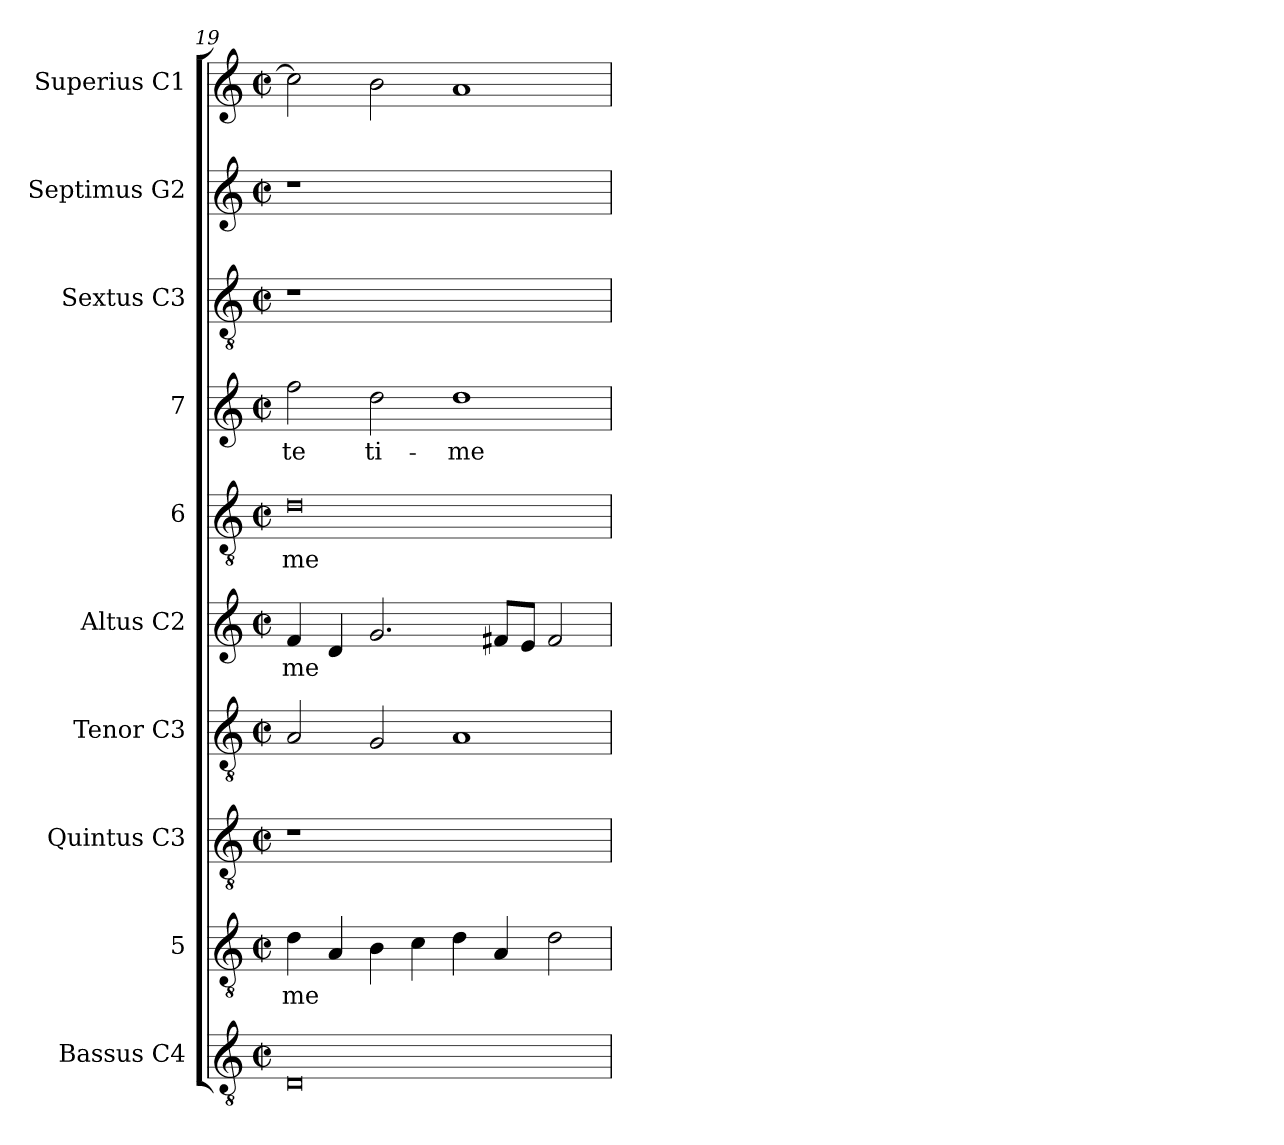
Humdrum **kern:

**kern	**text	**kern	**text	**kern	**kern	**text	**kern	**text	**kern	**text	**kern	**text	**kern	**kern	**kern	**text
*part10	*part10	*part9	*part9	*part8	*part7	*part7	*part6	*part6	*part5	*part5	*part4	*part4	*part3	*part2	*part1	*part1
*staff10	*staff10	*staff9	*staff9	*staff8	*staff7	*staff7	*staff6	*staff6	*staff5	*staff5	*staff4	*staff4	*staff3	*staff2	*staff1	*staff1
*I"Bassus  C4	*	*I"5	*	*I"Quintus  C3	*I"Tenor  C3	*	*I"Altus  C2	*	*I"6	*	*I"7	*	*I"Sextus  C3	*I"Septimus  G2	*I"Superius  C1	*
*I'B	*	*	*	*	*I'T	*	*I'A	*	*	*	*	*	*	*	*I'S	*
*clefGv2	*	*clefGv2	*	*clefGv2	*clefGv2	*	*clefG2	*	*clefGv2	*	*clefG2	*	*clefGv2	*clefG2	*clefG2	*
*k[]	*	*k[]	*	*k[]	*k[]	*	*k[]	*	*k[]	*	*k[]	*	*k[]	*k[]	*k[]	*
*C:	*	*C:	*	*C:	*C:	*	*C:	*	*C:	*	*C:	*	*C:	*C:	*C:	*
*M2/2	*	*M2/2	*	*M2/2	*M2/2	*	*M2/2	*	*M2/2	*	*M2/2	*	*M2/2	*M2/2	*M2/2	*
*met(c|)	*	*met(c|)	*	*met(c|)	*met(c|)	*	*met(c|)	*	*met(c|)	*	*met(c|)	*	*met(c|)	*met(c|)	*met(c|)	*
=19	=19	=19	=19	=19	=19	=19	=19	=19	=19	=19	=19	=19	=19	=19	=19	=19
!	!LO:LY:b:cj	!	!LO:LY:b:cj	!	!	!LO:LY:b:cj	!	!LO:LY:b:cj	!	!LO:LY:b:cj	!	!LO:LY:b:cj	!	!	!	!LO:LY:b:cj
0D	--	4d\	-me-	1r	2A/	--	4f/	-me-	0d	-me-	2ff\	-te	1r	1r	2cc\]	--
!	!	!	!LO:LY:b:cj	!	!	!	!	!LO:LY:b:cj	!	!	!	!	!	!	!	!
.	.	4A/	--	.	.	.	4d/	--	.	.	.	.	.	.	.	.
!	!	!	!LO:LY:b:cj	!	!	!LO:LY:b:cj	!	!LO:LY:b:cj	!	!	!	!LO:LY:b:cj	!	!	!	!LO:LY:b:cj
.	.	4B\	--	.	2G/	--	2.g/	--	.	.	2dd\	ti-	.	.	2b\	--
!	!	!	!LO:LY:b:cj	!	!	!	!	!	!	!	!	!	!	!	!	!
.	.	4c\	--	.	.	.	.	.	.	.	.	.	.	.	.	.
!	!	!	!LO:LY:b:cj	!	!	!LO:LY:b:cj	!	!	!	!	!	!LO:LY:b:cj	!	!	!	!LO:LY:b:cj
.	.	4d\	--	1ryy	1A	--	.	.	.	.	1dd	-me-	1ryy	1ryy	1a	--
!	!	!	!LO:LY:b:cj	!	!	!	!	!LO:LY:b:cj	!	!	!	!	!	!	!	!
.	.	4A/	--	.	.	.	8f#X/L	--	.	.	.	.	.	.	.	.
!	!	!	!	!	!	!	!	!LO:LY:b:cj	!	!	!	!	!	!	!	!
.	.	.	.	.	.	.	8e/J	--	.	.	.	.	.	.	.	.
!	!	!	!LO:LY:b:cj	!	!	!	!	!LO:LY:b:cj	!	!	!	!	!	!	!	!
.	.	2d\	--	.	.	.	2f#/	--	.	.	.	.	.	.	.	.
=	=	=	=	=	=	=	=	=	=	=	=	=	=	=	=	=
*-	*-	*-	*-	*-	*-	*-	*-	*-	*-	*-	*-	*-	*-	*-	*-	*-
